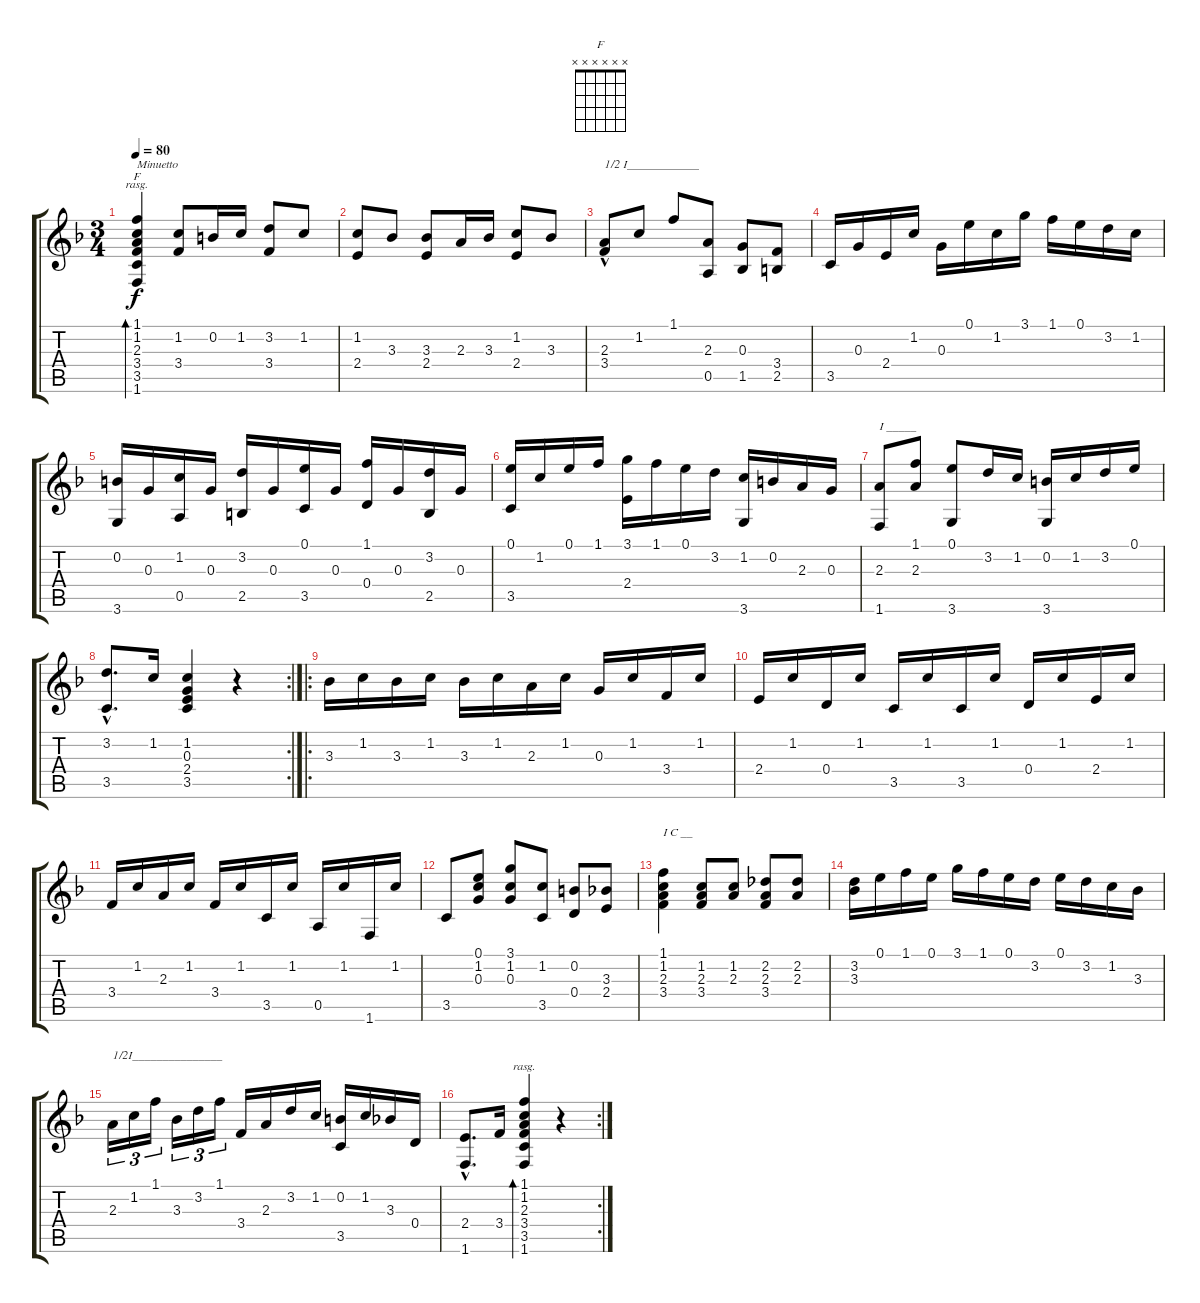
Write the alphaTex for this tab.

\track "" {instrument acousticguitarnylon}
\staff {score tabs}
\tuning (E4 B3 G3 D3 A2 E2) {hide}
\chord ("F" x x x x x x)
\ts (3 4)
\tempo 80
\clef g2
\ks f
(1.1 1.2 2.3 3.4 3.5 1.6).4{bd 480 ch "F" rasg ii txt "Minuetto" dy f instrument acousticguitarnylon} (1.2 3.4).8 0.2.16 1.2.16 (3.2 3.4).8 1.2.8 |
(1.2 2.4).8 3.3.8 (3.3 2.4).8 2.3.16 3.3.16 (1.2 2.4).8 3.3.8 |
(2.3 3.4{hac}).8{txt "1/2 I____________"} 1.2.8 1.1.8 (2.3 0.5).8 (0.3 1.5).8 (3.4 2.5).8 |
3.5.16 0.3.16 2.4.16 1.2.16 0.3.16 0.1.16 1.2.16 3.1.16 1.1.16 0.1.16 3.2.16 1.2.16 |
(0.2 3.6).16 0.3.16 (1.2 0.5).16 0.3.16 (3.2 2.5).16 0.3.16 (0.1 3.5).16 0.3.16 (1.1 0.4).16 0.3.16 (3.2 2.5).16 0.3.16 |
(0.1 3.5).16 1.2.16 0.1.16 1.1.16 (3.1 2.4).16 1.1.16 0.1.16 3.2.16 (1.2 3.6).16 0.2.16 2.3.16 0.3.16 |
(2.3 1.6).8{txt "I _____"} (1.1 2.3).8 (0.1 3.6).8 3.2.16 1.2.16 (0.2 3.6).16 1.2.16 3.2.16 0.1.16 |
\rc 2
(3.2{hac} 3.5).8{d} 1.2.16 (1.2 0.3 2.4 3.5).4 r.4 |
\ro
3.3.16 1.2.16 3.3.16 1.2.16 3.3.16 1.2.16 2.3.16 1.2.16 0.3.16 1.2.16 3.4.16 1.2.16 |
2.4.16 1.2.16 0.4.16 1.2.16 3.5.16 1.2.16 3.5.16 1.2.16 0.4.16 1.2.16 2.4.16 1.2.16 |
3.4.16 1.2.16 2.3.16 1.2.16 3.4.16 1.2.16 3.5.16 1.2.16 0.5.16 1.2.16 1.6.16 1.2.16 |
3.5.8 (0.1 1.2 0.3).8 (3.1 1.2 0.3).8 (1.2 3.5).8 (0.2 0.4).8 (3.3 2.4).8 |
(1.1 1.2 2.3 3.4).4{txt "I C __"} (1.2 2.3 3.4).8 (1.2 2.3).8 (2.2 2.3 3.4).8 (2.2 2.3).8 |
(3.2 3.3).16 0.1.16 1.1.16 0.1.16 3.1.16 1.1.16 0.1.16 3.2.16 0.1.16 3.2.16 1.2.16 3.3.16 |
2.3.16{tu (3 2) txt "1/2I_______________"} 1.2.16{tu (3 2)} 1.1.16{tu (3 2)} 3.3.16{tu (3 2)} 3.2.16{tu (3 2)} 1.1.16{tu (3 2)} 3.4.16 2.3.16 3.2.16 1.2.16 (0.2 3.5).16 1.2.16 3.3.16 0.4.16 |
\rc 2
(2.4{hac} 1.6).8{d} 3.4.16 (1.1 1.2 2.3 3.4 3.5 1.6).4{bd 480 rasg ii} r.4
